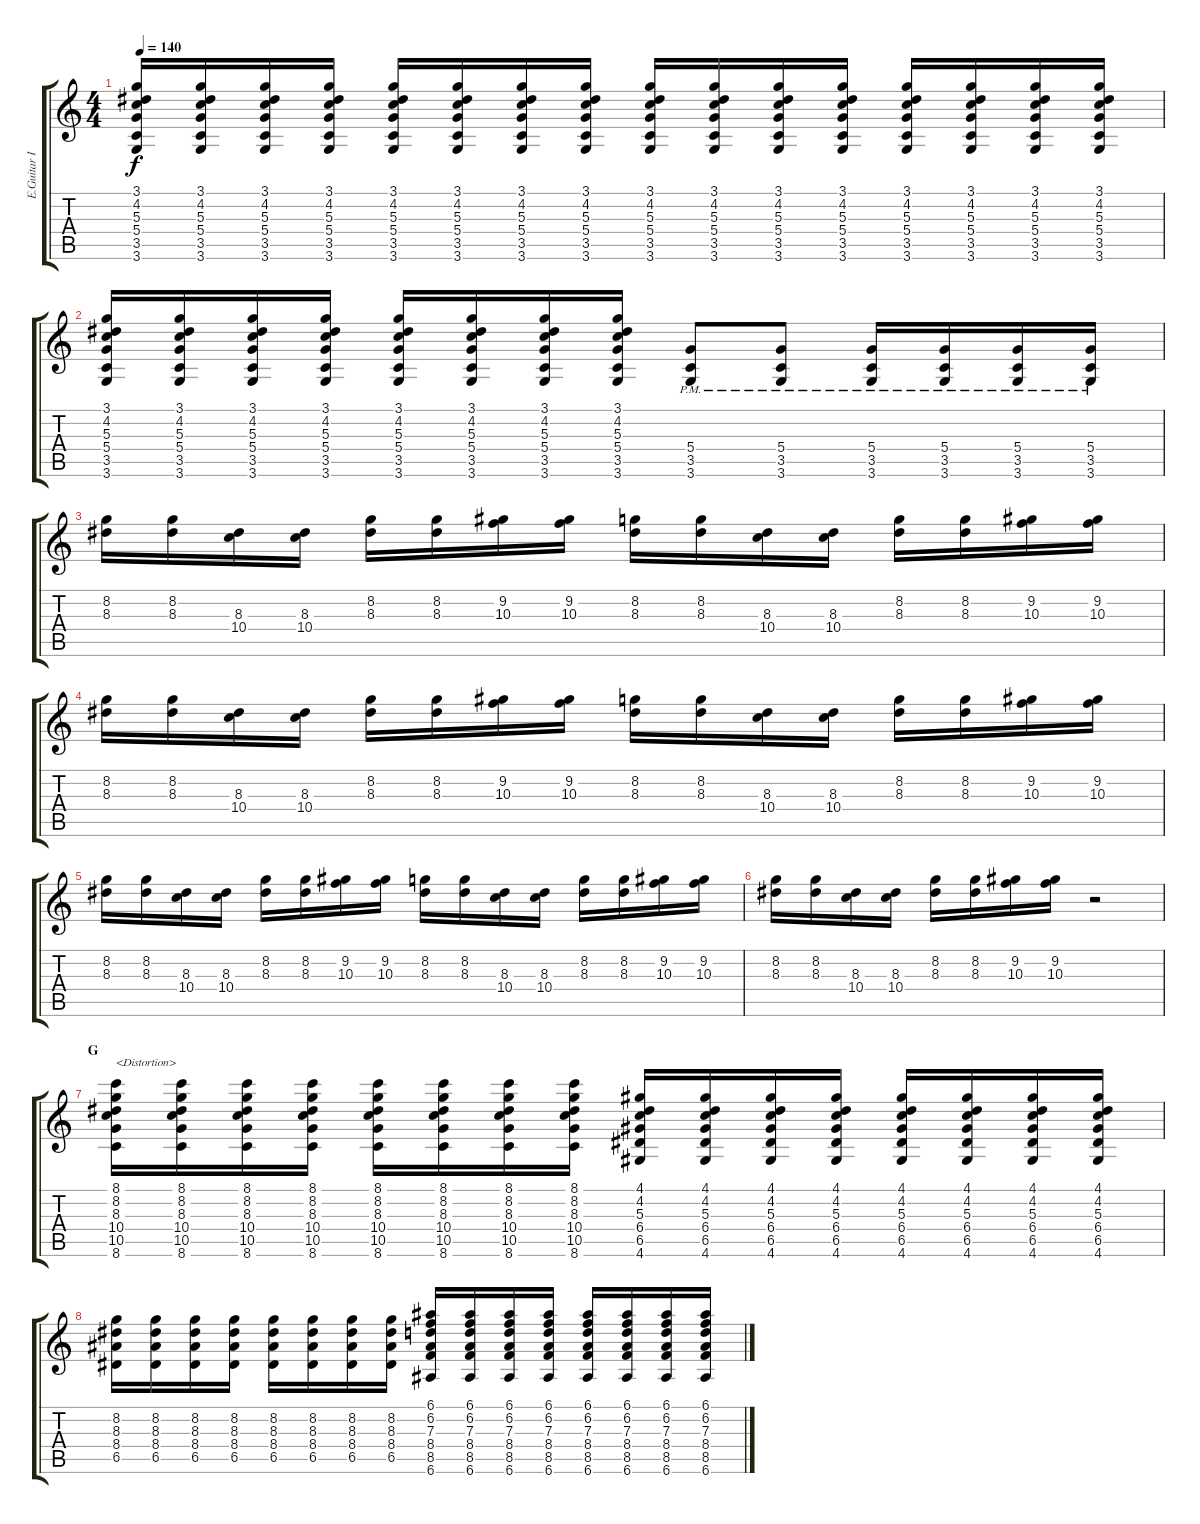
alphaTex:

\track ("E.Guitar I (Taki) - Distortion" "E.Guitar I") {instrument distortionguitar}
\staff {score tabs}
\tuning (E4 B3 G3 D3 A2 E2) {hide}
\ts (4 4)
\tempo 140
\clef g2
\ks c
(3.1 4.2 5.3 5.4 3.5 3.6).16{dy f} (3.1 4.2 5.3 5.4 3.5 3.6).16 (3.1 4.2 5.3 5.4 3.5 3.6).16 (3.1 4.2 5.3 5.4 3.5 3.6).16 (3.1 4.2 5.3 5.4 3.5 3.6).16 (3.1 4.2 5.3 5.4 3.5 3.6).16 (3.1 4.2 5.3 5.4 3.5 3.6).16 (3.1 4.2 5.3 5.4 3.5 3.6).16 (3.1 4.2 5.3 5.4 3.5 3.6).16 (3.1 4.2 5.3 5.4 3.5 3.6).16 (3.1 4.2 5.3 5.4 3.5 3.6).16 (3.1 4.2 5.3 5.4 3.5 3.6).16 (3.1 4.2 5.3 5.4 3.5 3.6).16 (3.1 4.2 5.3 5.4 3.5 3.6).16 (3.1 4.2 5.3 5.4 3.5 3.6).16 (3.1 4.2 5.3 5.4 3.5 3.6).16 |
(3.1 4.2 5.3 5.4 3.5 3.6).16 (3.1 4.2 5.3 5.4 3.5 3.6).16 (3.1 4.2 5.3 5.4 3.5 3.6).16 (3.1 4.2 5.3 5.4 3.5 3.6).16 (3.1 4.2 5.3 5.4 3.5 3.6).16 (3.1 4.2 5.3 5.4 3.5 3.6).16 (3.1 4.2 5.3 5.4 3.5 3.6).16 (3.1 4.2 5.3 5.4 3.5 3.6).16 (5.4{pm} 3.5{pm} 3.6{pm}).8 (5.4{pm} 3.5{pm} 3.6{pm}).8 (5.4{pm} 3.5{pm} 3.6{pm}).16 (5.4{pm} 3.5{pm} 3.6{pm}).16 (5.4{pm} 3.5{pm} 3.6{pm}).16 (5.4{pm} 3.5{pm} 3.6{pm}).16 |
(8.2 8.3).16 (8.2 8.3).16 (8.3 10.4).16 (8.3 10.4).16 (8.2 8.3).16 (8.2 8.3).16 (9.2 10.3).16 (9.2 10.3).16 (8.2 8.3).16 (8.2 8.3).16 (8.3 10.4).16 (8.3 10.4).16 (8.2 8.3).16 (8.2 8.3).16 (9.2 10.3).16 (9.2 10.3).16 |
(8.2 8.3).16 (8.2 8.3).16 (8.3 10.4).16 (8.3 10.4).16 (8.2 8.3).16 (8.2 8.3).16 (9.2 10.3).16 (9.2 10.3).16 (8.2 8.3).16 (8.2 8.3).16 (8.3 10.4).16 (8.3 10.4).16 (8.2 8.3).16 (8.2 8.3).16 (9.2 10.3).16 (9.2 10.3).16 |
(8.2 8.3).16 (8.2 8.3).16 (8.3 10.4).16 (8.3 10.4).16 (8.2 8.3).16 (8.2 8.3).16 (9.2 10.3).16 (9.2 10.3).16 (8.2 8.3).16 (8.2 8.3).16 (8.3 10.4).16 (8.3 10.4).16 (8.2 8.3).16 (8.2 8.3).16 (9.2 10.3).16 (9.2 10.3).16 |
(8.2 8.3).16 (8.2 8.3).16 (8.3 10.4).16 (8.3 10.4).16 (8.2 8.3).16 (8.2 8.3).16 (9.2 10.3).16 (9.2 10.3).16 r.2 |
\section ("" "G")
(8.1 8.2 8.3 10.4 10.5 8.6).16{txt "<Distortion>"} (8.1 8.2 8.3 10.4 10.5 8.6).16 (8.1 8.2 8.3 10.4 10.5 8.6).16 (8.1 8.2 8.3 10.4 10.5 8.6).16 (8.1 8.2 8.3 10.4 10.5 8.6).16 (8.1 8.2 8.3 10.4 10.5 8.6).16 (8.1 8.2 8.3 10.4 10.5 8.6).16 (8.1 8.2 8.3 10.4 10.5 8.6).16 (4.1 4.2 5.3 6.4 6.5 4.6).16 (4.1 4.2 5.3 6.4 6.5 4.6).16 (4.1 4.2 5.3 6.4 6.5 4.6).16 (4.1 4.2 5.3 6.4 6.5 4.6).16 (4.1 4.2 5.3 6.4 6.5 4.6).16 (4.1 4.2 5.3 6.4 6.5 4.6).16 (4.1 4.2 5.3 6.4 6.5 4.6).16 (4.1 4.2 5.3 6.4 6.5 4.6).16 |
(8.2 8.3 8.4 6.5).16 (8.2 8.3 8.4 6.5).16 (8.2 8.3 8.4 6.5).16 (8.2 8.3 8.4 6.5).16 (8.2 8.3 8.4 6.5).16 (8.2 8.3 8.4 6.5).16 (8.2 8.3 8.4 6.5).16 (8.2 8.3 8.4 6.5).16 (6.1 6.2 7.3 8.4 8.5 6.6).16 (6.1 6.2 7.3 8.4 8.5 6.6).16 (6.1 6.2 7.3 8.4 8.5 6.6).16 (6.1 6.2 7.3 8.4 8.5 6.6).16 (6.1 6.2 7.3 8.4 8.5 6.6).16 (6.1 6.2 7.3 8.4 8.5 6.6).16 (6.1 6.2 7.3 8.4 8.5 6.6).16 (6.1 6.2 7.3 8.4 8.5 6.6).16
